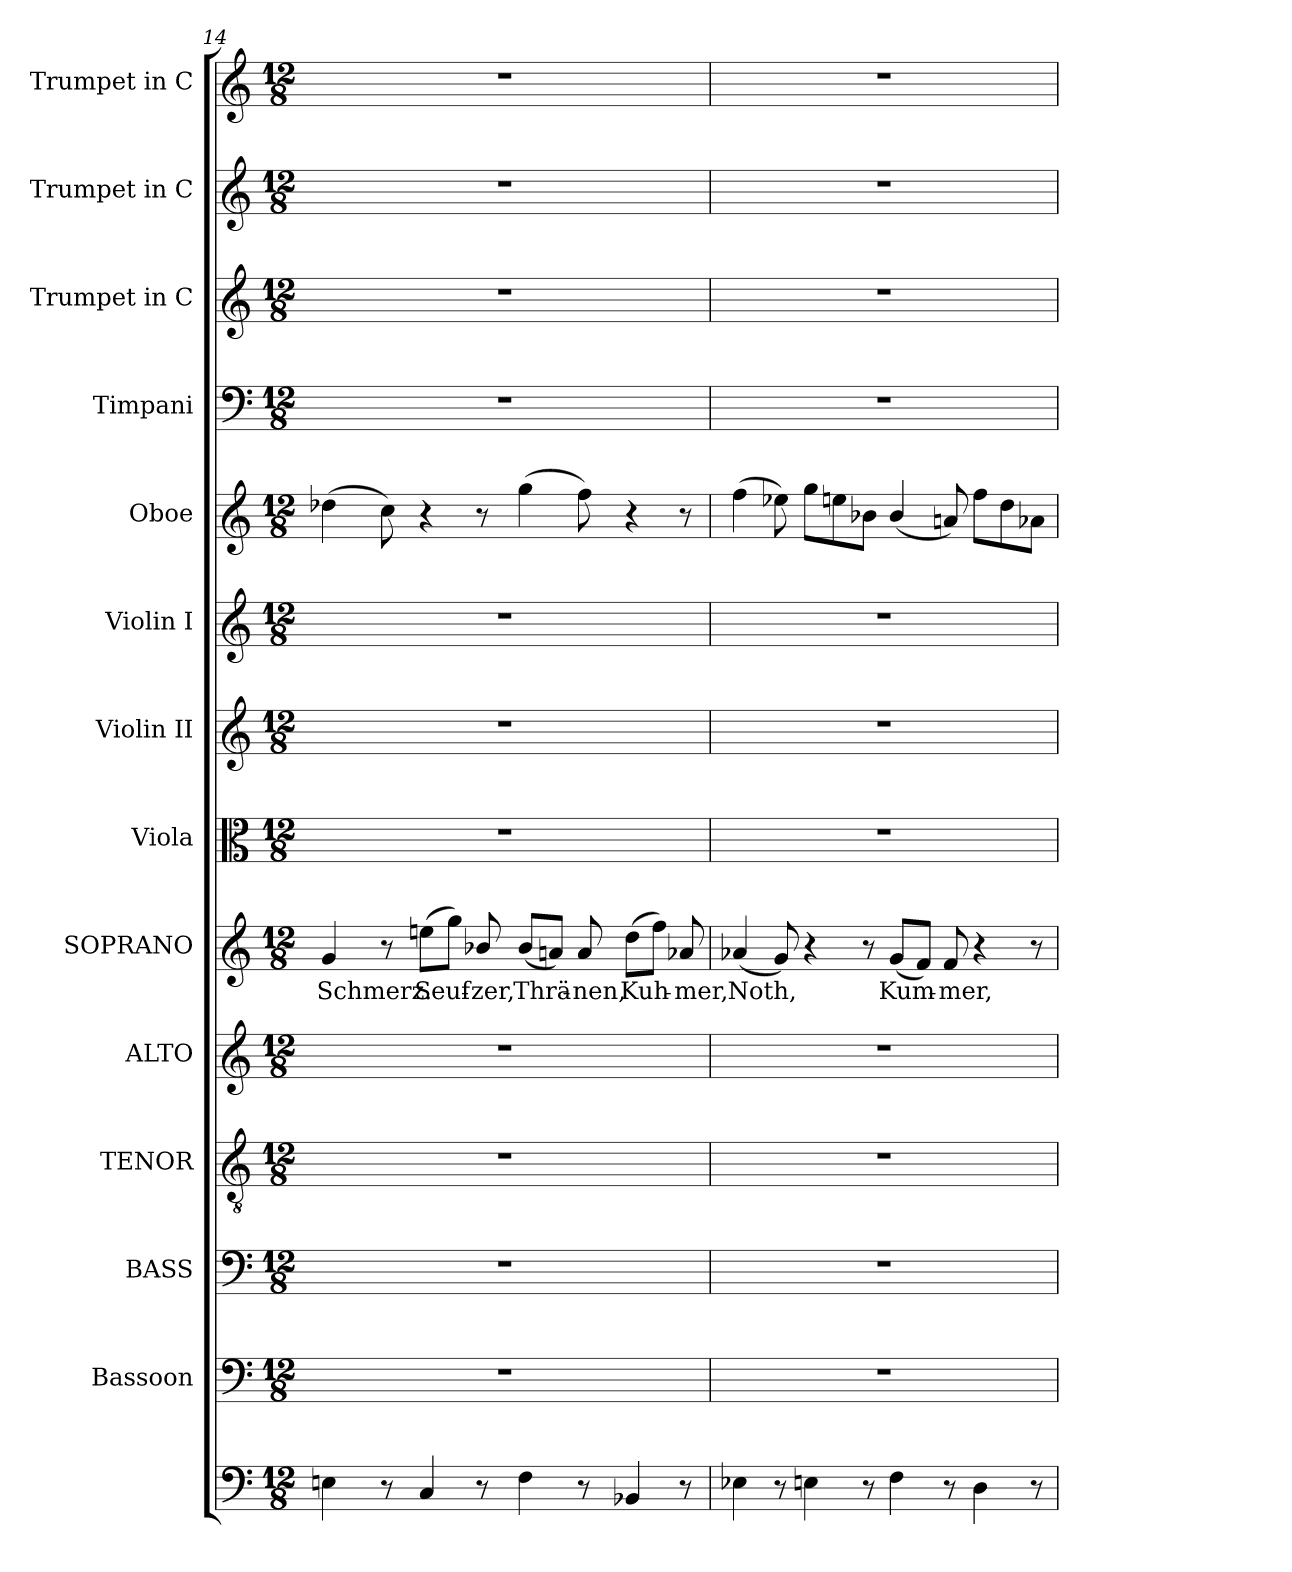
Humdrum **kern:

**kern	**kern	**kern	**kern	**kern	**kern	**text	**kern	**kern	**kern	**kern	**kern	**kern	**kern	**kern
*part14	*part13	*part12	*part11	*part10	*part9	*part9	*part8	*part7	*part6	*part5	*part4	*part3	*part2	*part1
*staff14	*staff13	*staff12	*staff11	*staff10	*staff9	*staff9	*staff8	*staff7	*staff6	*staff5	*staff4	*staff3	*staff2	*staff1
*	*I"Bassoon	*I"BASS	*I"TENOR	*I"ALTO	*I"SOPRANO	*	*I"Viola	*I"Violin II	*I"Violin I	*I"Oboe	*I"Timpani	*I"Trumpet in C	*I"Trumpet in C	*I"Trumpet in C
*	*	*	*	*I'Alto	*I'Soprano	*	*I'Viola	*I'Violin II	*I'Violin I	*I'Oboe	*I'Timp.	*	*	*
!!LO:LB:g=z
*clefF4	*clefF4	*clefF4	*clefGv2	*clefG2	*clefG2	*	*clefC3	*clefG2	*clefG2	*clefG2	*clefF4	*clefG2	*clefG2	*clefG2
*	*	*	*ITrd7c12	*	*	*	*	*	*	*	*	*	*	*
*k[]	*k[]	*k[]	*k[]	*k[]	*k[]	*	*k[]	*k[]	*k[]	*k[]	*k[]	*k[]	*k[]	*k[]
*C:	*C:	*C:	*C:	*C:	*C:	*	*C:	*C:	*C:	*C:	*C:	*C:	*C:	*C:
*M12/8	*M12/8	*M12/8	*M12/8	*M12/8	*M12/8	*	*M12/8	*M12/8	*M12/8	*M12/8	*M12/8	*M12/8	*M12/8	*M12/8
=14	=14	=14	=14	=14	=14	=14	=14	=14	=14	=14	=14	=14	=14	=14
!	!LO:N:vis=1	!LO:N:vis=1	!LO:N:vis=1	!LO:N:vis=1	!	!	!	!	!	!	!	!	!	!
!	!	!	!	!	!	!LO:LY:b:color=#000000	!LO:N:vis=1	!LO:N:vis=1	!LO:N:vis=1	!	!LO:N:vis=1	!LO:N:vis=1	!LO:N:vis=1	!LO:N:vis=1
4Eni\	1.r	1.r	1.r	1.r	4gi/	Schmerz.	1.r	1.r	1.r	(4dd-Xi\	1.r	1.r	1.r	1.r
8r	.	.	.	.	8r	.	.	.	.	8cci\)	.	.	.	.
!	!	!	!	!	!	!LO:LY:b:color=#000000	!	!	!	!	!	!	!	!
4Ci/	.	.	.	.	(8eeni\L	Seuf-	.	.	.	4r	.	.	.	.
.	.	.	.	.	8ggi\J)	.	.	.	.	.	.	.	.	.
!	!	!	!	!	!	!LO:LY:b:color=#000000	!	!	!	!	!	!	!	!
8r	.	.	.	.	8b-i/	-zer,	.	.	.	8r	.	.	.	.
!	!	!	!	!	!	!LO:LY:b:color=#000000	!	!	!	!	!	!	!	!
4Fi\	.	.	.	.	(8b-i/L	Thrä-	.	.	.	(4ggi\	.	.	.	.
.	.	.	.	.	8ani/J)	.	.	.	.	.	.	.	.	.
!	!	!	!	!	!	!LO:LY:b:color=#000000	!	!	!	!	!	!	!	!
8r	.	.	.	.	8ai/	-nen,	.	.	.	8ffi\)	.	.	.	.
!	!	!	!	!	!	!LO:LY:b:color=#000000	!	!	!	!	!	!	!	!
4BB-i/	.	.	.	.	(8ddi\L	Kuh-	.	.	.	4r	.	.	.	.
.	.	.	.	.	8ffi\J)	.	.	.	.	.	.	.	.	.
!	!	!	!	!	!	!LO:LY:b:color=#000000	!	!	!	!	!	!	!	!
8r	.	.	.	.	8a-Xi/	-mer,	.	.	.	8r	.	.	.	.
=15	=15	=15	=15	=15	=15	=15	=15	=15	=15	=15	=15	=15	=15	=15
!	!LO:N:vis=1	!LO:N:vis=1	!LO:N:vis=1	!LO:N:vis=1	!	!	!	!	!	!	!	!	!	!
!	!	!	!	!	!	!LO:LY:b:color=#000000	!LO:N:vis=1	!LO:N:vis=1	!LO:N:vis=1	!	!LO:N:vis=1	!LO:N:vis=1	!LO:N:vis=1	!LO:N:vis=1
4E-Xi\	1.r	1.r	1.r	1.r	(4a-Xi/	Noth,	1.r	1.r	1.r	(4ffi\	1.r	1.r	1.r	1.r
8r	.	.	.	.	8gi/)	.	.	.	.	8ee-i\)	.	.	.	.
4Eni\	.	.	.	.	4r	.	.	.	.	8ggi\L	.	.	.	.
.	.	.	.	.	.	.	.	.	.	8eeni\	.	.	.	.
8r	.	.	.	.	8r	.	.	.	.	8b-i\J	.	.	.	.
!	!	!	!	!	!	!LO:LY:b:color=#000000	!	!	!	!	!	!	!	!
4Fi\	.	.	.	.	(8gi/L	Kum-	.	.	.	(4b-i/	.	.	.	.
.	.	.	.	.	8fi/J)	.	.	.	.	.	.	.	.	.
!	!	!	!	!	!	!LO:LY:b:color=#000000	!	!	!	!	!	!	!	!
8r	.	.	.	.	8fi/	-mer,	.	.	.	8ani/)	.	.	.	.
4Di\	.	.	.	.	4r	.	.	.	.	8ffi\L	.	.	.	.
.	.	.	.	.	.	.	.	.	.	8ddi\	.	.	.	.
8r	.	.	.	.	8r	.	.	.	.	8a-Xi\J	.	.	.	.
=	=	=	=	=	=	=	=	=	=	=	=	=	=	=
*-	*-	*-	*-	*-	*-	*-	*-	*-	*-	*-	*-	*-	*-	*-
